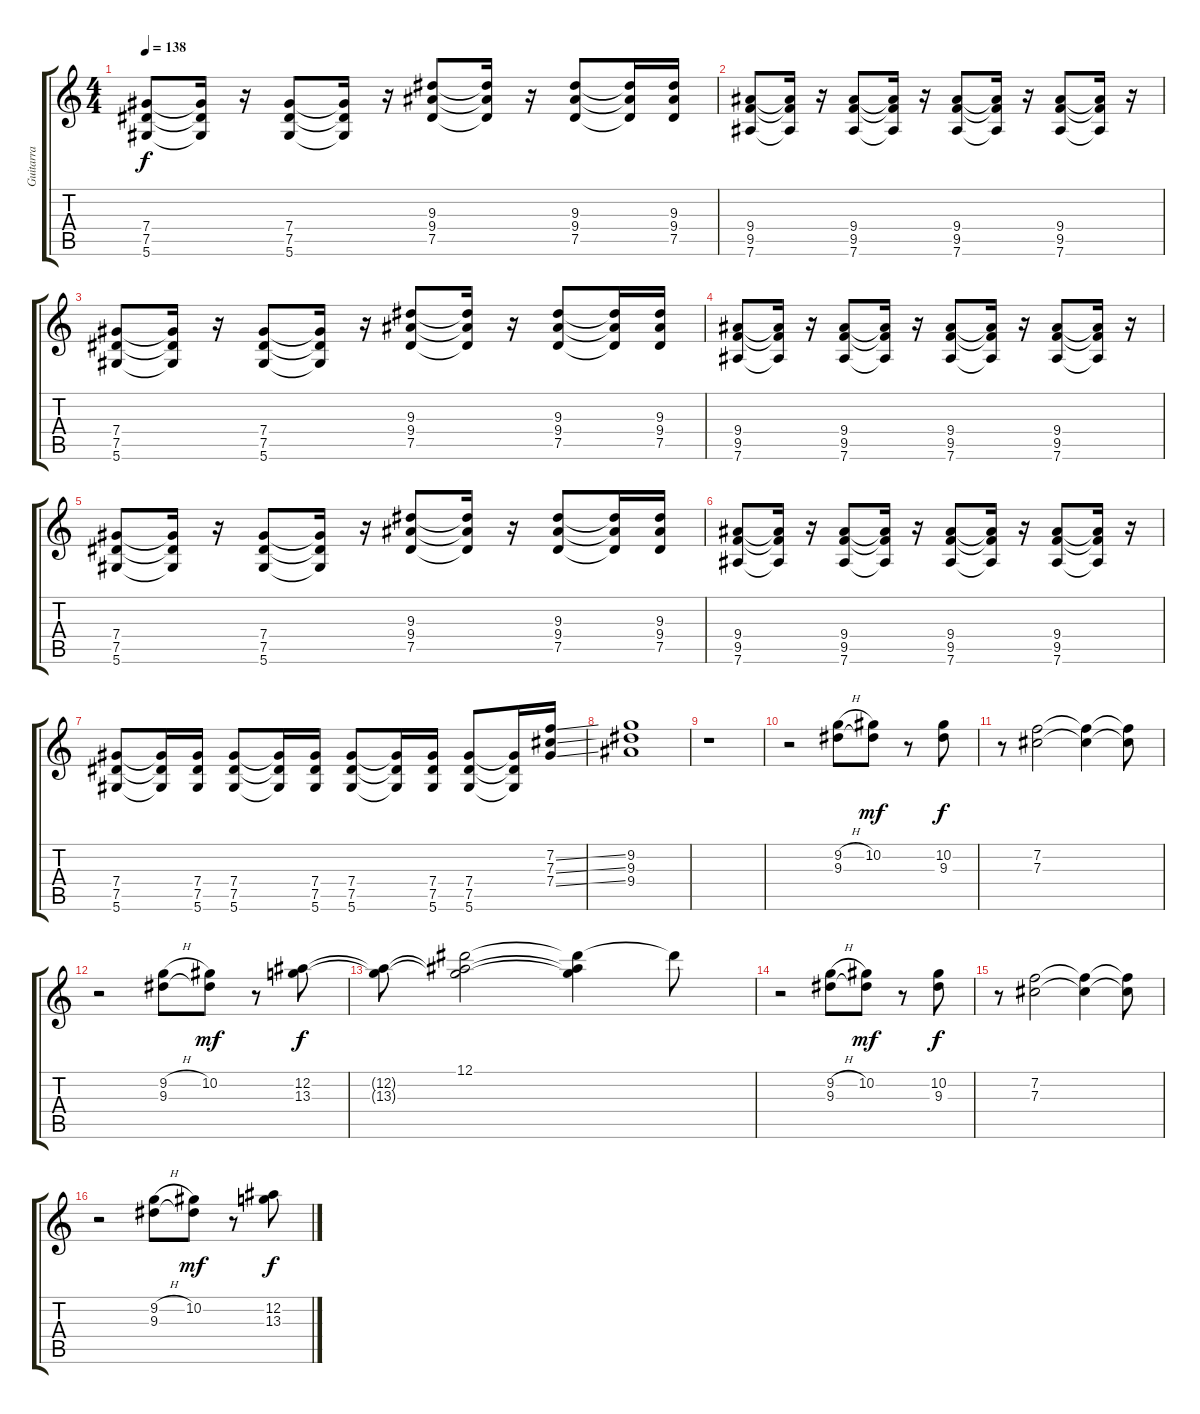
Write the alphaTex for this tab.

\track ("Guitarra" "Guitarra") {instrument overdrivenguitar}
\staff {score tabs}
\tuning (Eb4 Bb3 Gb3 Db3 Ab2 Eb2) {hide}
\ts (4 4)
\tempo 138
\clef g2
\ks c
(7.4 7.5 5.6).8{dy f} (7.4{t} 7.5{t} 5.6{t}).16 r.16 (7.4 7.5 5.6).8 (7.4{t} 7.5{t} 5.6{t}).16 r.16 (9.3 9.4 7.5).8 (9.3{t} 9.4{t} 7.5{t}).16 r.16 (9.3 9.4 7.5).8 (9.3{t} 9.4{t} 7.5{t}).16 (9.3 9.4 7.5).16 |
(9.4 9.5 7.6).8 (9.4{t} 9.5{t} 7.6{t}).16 r.16 (9.4 9.5 7.6).8 (9.4{t} 9.5{t} 7.6{t}).16 r.16 (9.4 9.5 7.6).8 (9.4{t} 9.5{t} 7.6{t}).16 r.16 (9.4 9.5 7.6).8 (9.4{t} 9.5{t} 7.6{t}).16 r.16 |
(7.4 7.5 5.6).8 (7.4{t} 7.5{t} 5.6{t}).16 r.16 (7.4 7.5 5.6).8 (7.4{t} 7.5{t} 5.6{t}).16 r.16 (9.3 9.4 7.5).8 (9.3{t} 9.4{t} 7.5{t}).16 r.16 (9.3 9.4 7.5).8 (9.3{t} 9.4{t} 7.5{t}).16 (9.3 9.4 7.5).16 |
(9.4 9.5 7.6).8 (9.4{t} 9.5{t} 7.6{t}).16 r.16 (9.4 9.5 7.6).8 (9.4{t} 9.5{t} 7.6{t}).16 r.16 (9.4 9.5 7.6).8 (9.4{t} 9.5{t} 7.6{t}).16 r.16 (9.4 9.5 7.6).8 (9.4{t} 9.5{t} 7.6{t}).16 r.16 |
(7.4 7.5 5.6).8 (7.4{t} 7.5{t} 5.6{t}).16 r.16 (7.4 7.5 5.6).8 (7.4{t} 7.5{t} 5.6{t}).16 r.16 (9.3 9.4 7.5).8 (9.3{t} 9.4{t} 7.5{t}).16 r.16 (9.3 9.4 7.5).8 (9.3{t} 9.4{t} 7.5{t}).16 (9.3 9.4 7.5).16 |
(9.4 9.5 7.6).8 (9.4{t} 9.5{t} 7.6{t}).16 r.16 (9.4 9.5 7.6).8 (9.4{t} 9.5{t} 7.6{t}).16 r.16 (9.4 9.5 7.6).8 (9.4{t} 9.5{t} 7.6{t}).16 r.16 (9.4 9.5 7.6).8 (9.4{t} 9.5{t} 7.6{t}).16 r.16 |
(7.4 7.5 5.6).8 (7.4{t} 7.5{t} 5.6{t}).16 (7.4 7.5 5.6).16 (7.4 7.5 5.6).8 (7.4{t} 7.5{t} 5.6{t}).16 (7.4 7.5 5.6).16 (7.4 7.5 5.6).8 (7.4{t} 7.5{t} 5.6{t}).16 (7.4 7.5 5.6).16 (7.4 7.5 5.6).8 (7.4{t} 7.5{t} 5.6{t}).16 (7.2{ss} 7.3{ss} 7.4{ss}).16 |
(9.2 9.3 9.4).1 |
r.1 |
r.2 (9.2{h} 9.3).8 (10.2 9.3{t}).8{dy mf} r.8 (10.2 9.3).8{dy f} |
r.8 (7.2 7.3).2 (7.2{t} 7.3{t}).4 (7.2{t} 7.3{t}).8 |
r.2 (9.2{h} 9.3).8 (10.2 9.3{t}).8{dy mf} r.8 (12.2 13.3).8{dy f} |
(12.2{t} 13.3{t}).8 (12.1 12.2{t} 13.3{t}).2 (12.1{t} 12.2{t} 13.3{t}).4 12.1{t}.8 |
r.2 (9.2{h} 9.3).8 (10.2 9.3{t}).8{dy mf} r.8 (10.2 9.3).8{dy f} |
r.8 (7.2 7.3).2 (7.2{t} 7.3{t}).4 (7.2{t} 7.3{t}).8 |
r.2 (9.2{h} 9.3).8 (10.2 9.3{t}).8{dy mf} r.8 (12.2 13.3).8{dy f}
